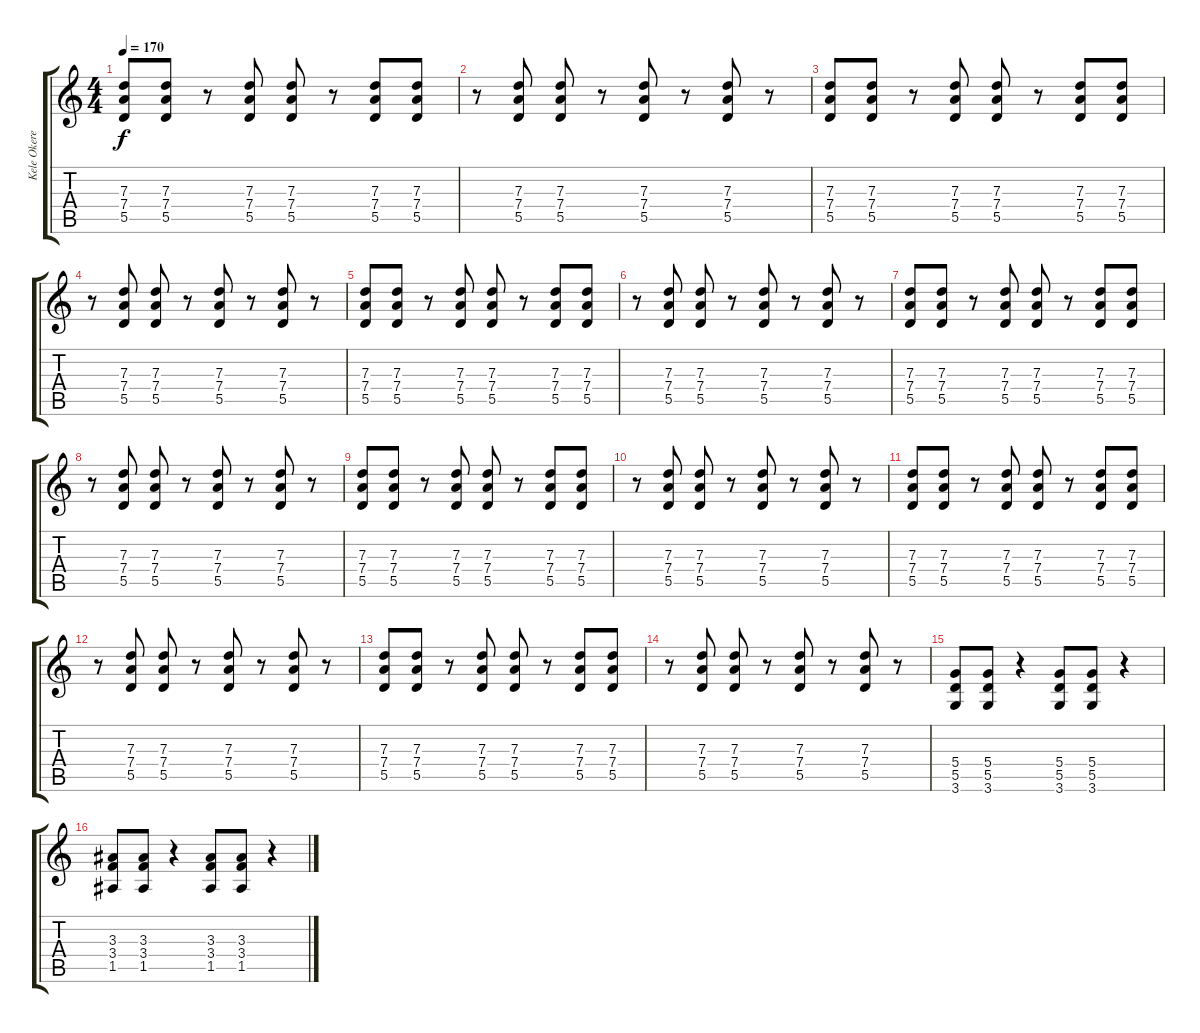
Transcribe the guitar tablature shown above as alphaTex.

\track ("Kele Okereke" "Kele Okere") {instrument overdrivenguitar}
\staff {score tabs}
\tuning (E4 B3 G3 D3 A2 E2) {hide}
\ts (4 4)
\tempo 170
\clef g2
\ks c
(7.3 7.4 5.5).8{dy f} (7.3 7.4 5.5).8 r.8 (7.3 7.4 5.5).8 (7.3 7.4 5.5).8 r.8 (7.3 7.4 5.5).8 (7.3 7.4 5.5).8 |
r.8 (7.3 7.4 5.5).8 (7.3 7.4 5.5).8 r.8 (7.3 7.4 5.5).8 r.8 (7.3 7.4 5.5).8 r.8 |
(7.3 7.4 5.5).8 (7.3 7.4 5.5).8 r.8 (7.3 7.4 5.5).8 (7.3 7.4 5.5).8 r.8 (7.3 7.4 5.5).8 (7.3 7.4 5.5).8 |
r.8 (7.3 7.4 5.5).8 (7.3 7.4 5.5).8 r.8 (7.3 7.4 5.5).8 r.8 (7.3 7.4 5.5).8 r.8 |
(7.3 7.4 5.5).8 (7.3 7.4 5.5).8 r.8 (7.3 7.4 5.5).8 (7.3 7.4 5.5).8 r.8 (7.3 7.4 5.5).8 (7.3 7.4 5.5).8 |
r.8 (7.3 7.4 5.5).8 (7.3 7.4 5.5).8 r.8 (7.3 7.4 5.5).8 r.8 (7.3 7.4 5.5).8 r.8 |
(7.3 7.4 5.5).8 (7.3 7.4 5.5).8 r.8 (7.3 7.4 5.5).8 (7.3 7.4 5.5).8 r.8 (7.3 7.4 5.5).8 (7.3 7.4 5.5).8 |
r.8 (7.3 7.4 5.5).8 (7.3 7.4 5.5).8 r.8 (7.3 7.4 5.5).8 r.8 (7.3 7.4 5.5).8 r.8 |
(7.3 7.4 5.5).8 (7.3 7.4 5.5).8 r.8 (7.3 7.4 5.5).8 (7.3 7.4 5.5).8 r.8 (7.3 7.4 5.5).8 (7.3 7.4 5.5).8 |
r.8 (7.3 7.4 5.5).8 (7.3 7.4 5.5).8 r.8 (7.3 7.4 5.5).8 r.8 (7.3 7.4 5.5).8 r.8 |
(7.3 7.4 5.5).8 (7.3 7.4 5.5).8 r.8 (7.3 7.4 5.5).8 (7.3 7.4 5.5).8 r.8 (7.3 7.4 5.5).8 (7.3 7.4 5.5).8 |
r.8 (7.3 7.4 5.5).8 (7.3 7.4 5.5).8 r.8 (7.3 7.4 5.5).8 r.8 (7.3 7.4 5.5).8 r.8 |
(7.3 7.4 5.5).8 (7.3 7.4 5.5).8 r.8 (7.3 7.4 5.5).8 (7.3 7.4 5.5).8 r.8 (7.3 7.4 5.5).8 (7.3 7.4 5.5).8 |
r.8 (7.3 7.4 5.5).8 (7.3 7.4 5.5).8 r.8 (7.3 7.4 5.5).8 r.8 (7.3 7.4 5.5).8 r.8 |
(5.4 5.5 3.6).8 (5.4 5.5 3.6).8 r.4 (5.4 5.5 3.6).8 (5.4 5.5 3.6).8 r.4 |
(3.3 3.4 1.5).8 (3.3 3.4 1.5).8 r.4 (3.3 3.4 1.5).8 (3.3 3.4 1.5).8 r.4
